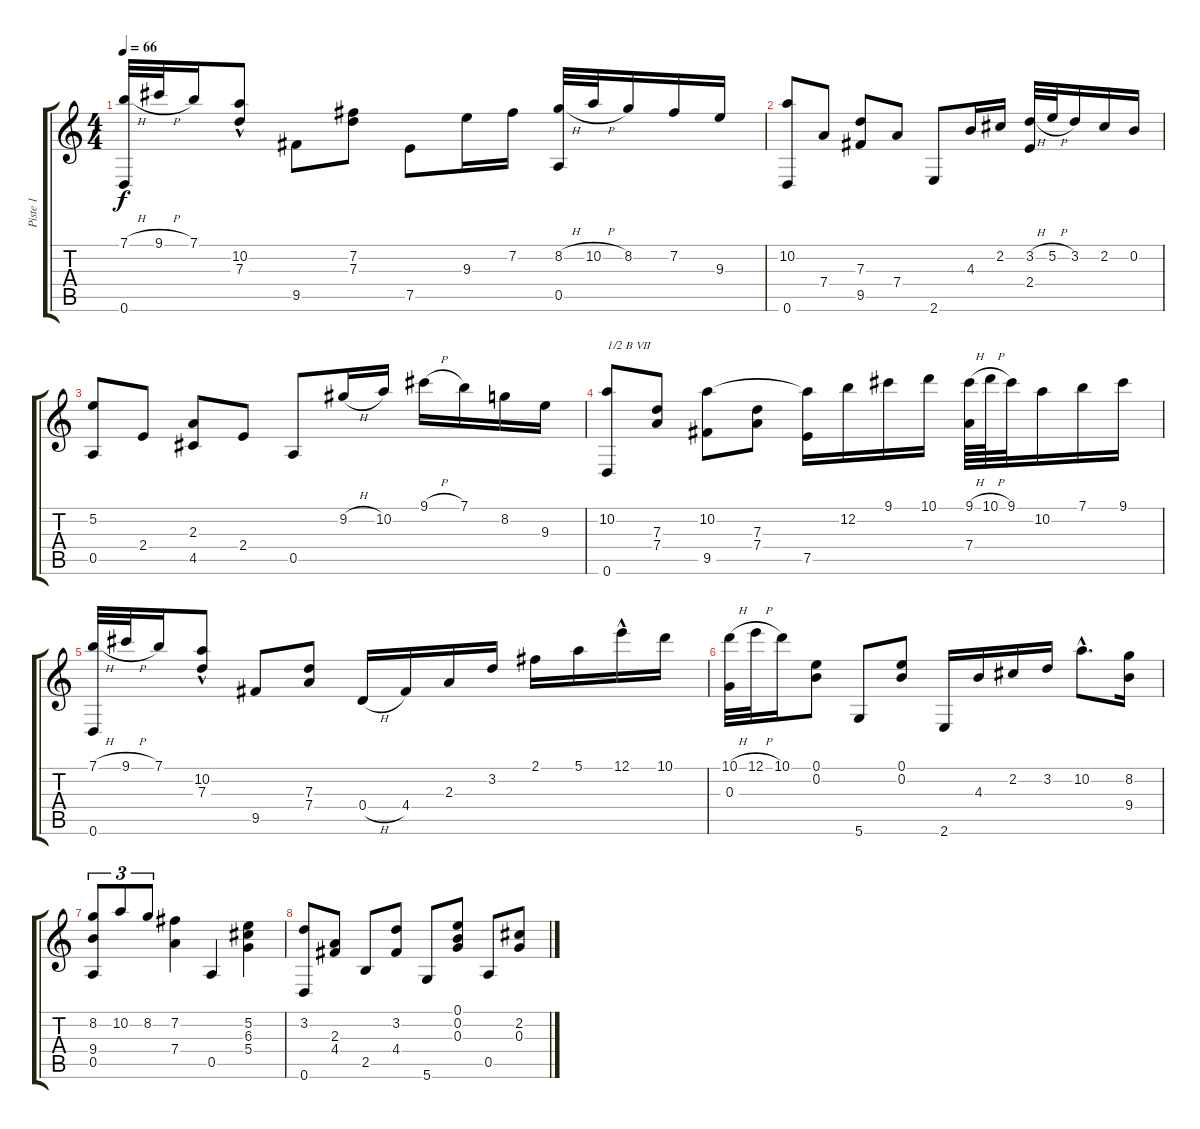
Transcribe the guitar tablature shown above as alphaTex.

\track ("Piste 1" "Piste 1") {instrument acousticguitarnylon}
\staff {score tabs}
\tuning (E4 B3 G3 D3 A2 D2) {hide}
\ts (4 4)
\tempo 66
\clef g2
\ks c
(7.1{h} 0.6).32{dy f} 9.1{h}.32 7.1.16 (10.2{hac} 7.3).8 9.5.8 (7.2 7.3).8 7.5.8 9.3.16 7.2.16 (8.2{h} 0.5).32 10.2{h}.32 8.2.16 7.2.16 9.3.16 |
(10.2 0.6).8 7.4.8 (7.3 9.5).8 7.4.8 2.6.8 4.3.16 2.2.16 (3.2{h} 2.4).32 5.2{h}.32 3.2.16 2.2.16 0.2.16 |
(5.2 0.5).8 2.4.8 (2.3 4.5).8 2.4.8 0.5.8 9.2{h}.16 10.2.16 9.1{h}.16 7.1.16 8.2.16 9.3.16 |
(10.2 0.6).8{txt "1/2 B VII"} (7.3 7.4).8 (10.2 9.5).8 (7.3 7.4).8 (10.2{t} 7.5).16 12.2.16 9.1.16 10.1.16 (9.1{h} 7.4).64 10.1{h}.64 9.1.32 10.2.16 7.1.16 9.1.16 |
(7.1{h} 0.6).32 9.1{h}.32 7.1.16 (10.2{hac} 7.3).8 9.5.8 (7.3 7.4).8 0.4{h}.16 4.4.16 2.3.16 3.2.16 2.1.16 5.1.16 12.1{hac}.16 10.1.16 |
(10.1{h} 0.3).32 12.1{h}.32 10.1.16 (0.1 0.2).8 5.6.8 (0.1 0.2).8 2.6.16 4.3.16 2.2.16 3.2.16 10.2{hac}.8{d} (8.2 9.4).16 |
(8.2 9.4 0.5).8{tu (3 2)} 10.2.8{tu (3 2)} 8.2.8{tu (3 2)} (7.2 7.4).4 0.5.4 (5.2 6.3 5.4).4 |
(3.2 0.6).8 (2.3 4.4).8 2.5.8 (3.2 4.4).8 5.6.8 (0.1 0.2 0.3).8 0.5.8 (2.2 0.3).8
